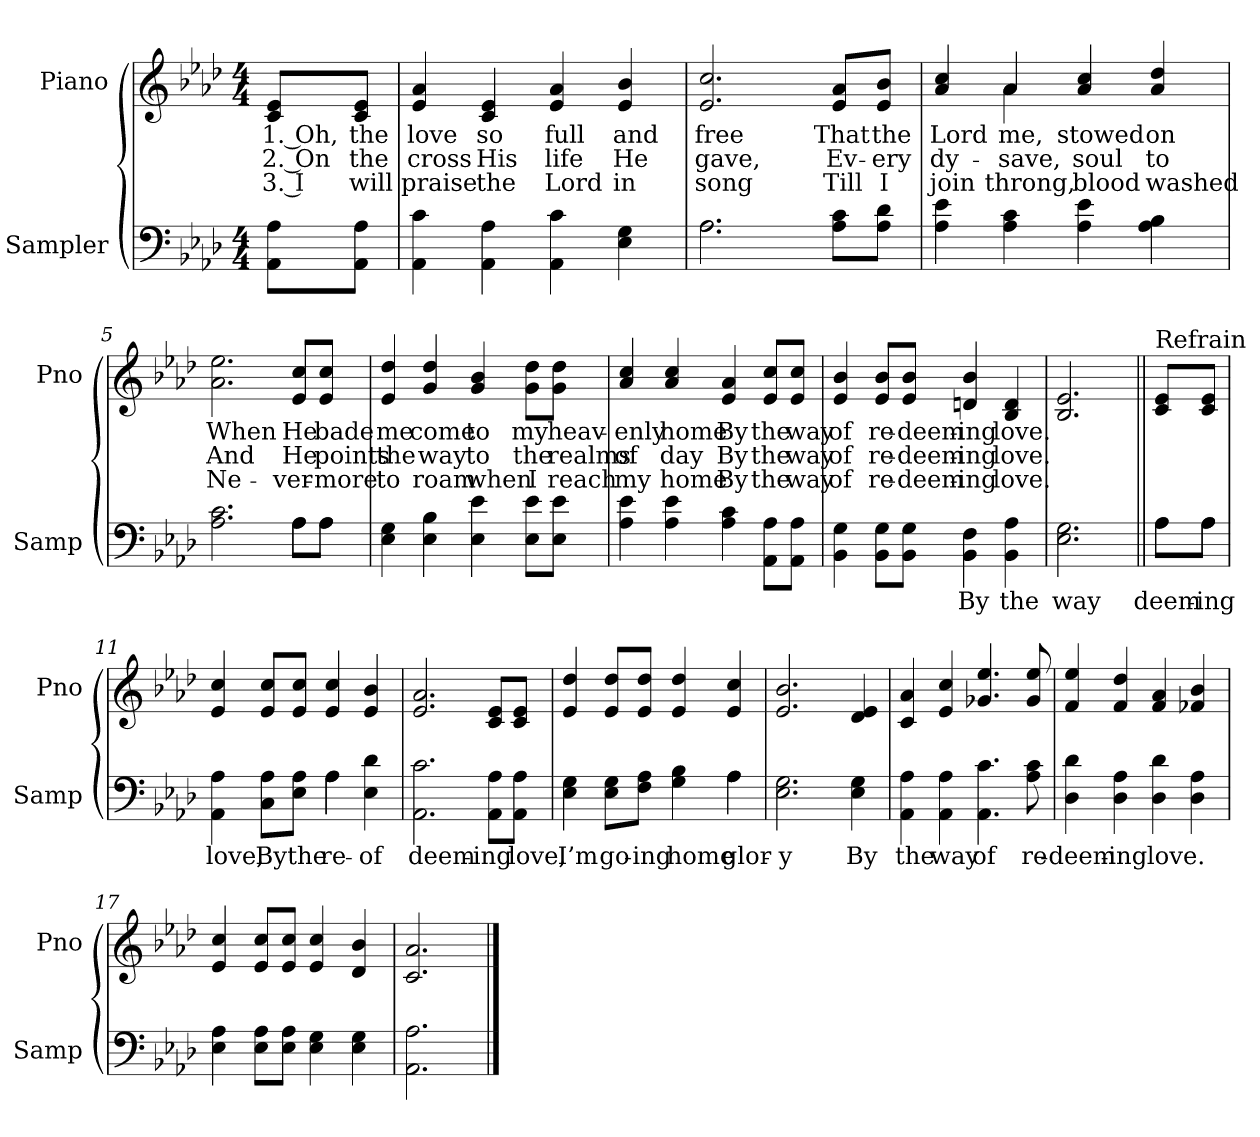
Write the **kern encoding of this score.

**kern	**text	**kern	**text	**text	**text
*part2	*part2	*part1	*part1	*part1	*part1
*staff2	*staff2	*staff1	*staff1	*staff1	*staff1
*I"Sampler	*	*I"Piano	*	*	*
*I'Samp	*	*I'Pno	*	*	*
*clefF4	*	*clefG2	*	*	*
*k[b-e-a-d-]	*	*k[b-e-a-d-]	*	*	*
*A-:	*	*A-:	*	*	*
*M4/4	*	*M4/4	*	*	*
=1	=1	=1	=1	=1	=1
8AA-\ 8A-\L	.	8c/ 8e-/L	1. Oh,	2. On	3. I
8AA-\ 8A-\J	.	8c/ 8e-/J	the	the	will
=2	=2	=2	=2	=2	=2
4AA-\ 4c\	.	4e-/ 4a-/	love	cross	praise
4AA-\ 4A-\	.	4c/ 4e-/	so	His	the
4AA-\ 4c\	.	4e-/ 4a-/	full	life	Lord
4E-\ 4G\	.	4e-/ 4b-/	and	He	in
=3	=3	=3	=3	=3	=3
*^	*	*	*	*	*
2.A-\	2.A-	.	2.e-/ 2.cc/	free	gave,	song
8A-\ 8c\L	4ryy	.	8e-/ 8a-/L	That	Ev-	Till
8A-\ 8d-\J	.	.	8e-/ 8b-/J	the	-ery	I
*v	*v	*	*	*	*	*
=4	=4	=4	=4	=4	=4
*	*	*^	*	*	*
4A-\ 4e-\	.	4a-/ 4cc/	4ryy	Lord	dy-	join
4A-\ 4c\	.	4a-/	4a-	me,	save,	throng,
4A-\ 4e-\	.	4a-/ 4cc/	2ryy	-stowed	soul	blood
4A-\ 4B-\	.	4a-/ 4dd-/	.	on	to	washed
*	*	*v	*v	*	*	*
=5	=5	=5	=5	=5	=5
*^	*	*	*	*	*
2.A-\ 2.c\	2.ryy	.	2.a-\ 2.ee-\	When	And	Ne-
8A-\L	8A-\L	.	8e-/ 8cc/L	He	He	-ver-
8A-\J	8A-\J	.	8e-/ 8cc/J	bade	points	-more
*v	*v	*	*	*	*	*
=6	=6	=6	=6	=6	=6
4E-\ 4G\	.	4e-/ 4dd-/	me	the	to
4E-\ 4B-\	.	4g/ 4dd-/	come	way	roam
4E-\ 4e-\	.	4g/ 4b-/	to	to	when
8E-\ 8e-\L	.	8g\ 8dd-\L	my	the	I
8E-\ 8e-\J	.	8g\ 8dd-\J	heav-	realms	reach
=7	=7	=7	=7	=7	=7
4A-\ 4e-\	.	4a-/ 4cc/	-enly	of	my
4A-\ 4e-\	.	4a-/ 4cc/	home	day	home
4A-\ 4c\	.	4e-/ 4a-/	By	By	By
8AA-\ 8A-\L	.	8e-/ 8cc/L	the	the	the
8AA-\ 8A-\J	.	8e-/ 8cc/J	way	way	way
=8	=8	=8	=8	=8	=8
4BB-\ 4G\	.	4e-/ 4b-/	of	of	of
8BB-\ 8G\L	.	8e-/ 8b-/L	re-	re-	re-
8BB-\ 8G\J	.	8e-/ 8b-/J	-deem-	-deem-	-deem-
4BB-\ 4F\	By	4dn/ 4b-/	-ing	-ing	-ing
4BB-\ 4A-\	the	4B-/ 4d/	love.	love.	love.
=9	=9	=9	=9	=9	=9
2.E-\ 2.G\	way	2.B-/ 2.e-/	.	.	.
=10||	=10||	=10||	=10||	=10||	=10||
*^	*	*	*	*	*
!	!	!	!LO:TX:t=Refrain	!	!	!
8A-\L	8A-\L	-deem-	8c/ 8e-/L	.	.	.
8A-\J	8A-\J	-ing	8c/ 8e-/J	.	.	.
=11	=11	=11	=11	=11	=11	=11
4AA-\ 4A-\	2ryy	love,	4e-/ 4cc/	.	.	.
8C\ 8A-\L	.	By	8e-/ 8cc/L	.	.	.
8E-\ 8A-\J	.	the	8e-/ 8cc/J	.	.	.
4A-\	4A-	re-	4e-/ 4cc/	.	.	.
4E-\ 4d-\	4ryy	of	4e-/ 4b-/	.	.	.
*v	*v	*	*	*	*	*
=12	=12	=12	=12	=12	=12
2.AA-\ 2.c\	-deem-	2.e-/ 2.a-/	.	.	.
8AA-\ 8A-\L	-ing	8c/ 8e-/L	.	.	.
8AA-\ 8A-\J	love,	8c/ 8e-/J	.	.	.
=13	=13	=13	=13	=13	=13
*^	*	*	*	*	*
4E-\ 4G\	2.ryy	I’m	4e-/ 4dd-/	.	.	.
8E-\ 8G\L	.	go-	8e-/ 8dd-/L	.	.	.
8F\ 8A-\J	.	-ing	8e-/ 8dd-/J	.	.	.
4G\ 4B-\	.	home	4e-/ 4dd-/	.	.	.
4A-\	4A-	glor-	4e-/ 4cc/	.	.	.
*v	*v	*	*	*	*	*
=14	=14	=14	=14	=14	=14
2.E-\ 2.G\	-y	2.e-/ 2.b-/	.	.	.
4E-\ 4G\	By	4d-/ 4e-/	.	.	.
=15	=15	=15	=15	=15	=15
4AA-\ 4A-\	the	4c/ 4a-/	.	.	.
4AA-\ 4A-\	way	4e-/ 4cc/	.	.	.
4.AA-\ 4.c\	of	4.g-X/ 4.ee-/	.	.	.
8A-\ 8c\	re-	8g-/ 8ee-/	.	.	.
=16	=16	=16	=16	=16	=16
4D-\ 4d-\	-deem-	4f/ 4ee-/	.	.	.
4D-\ 4A-\	-ing	4f/ 4dd-/	.	.	.
4D-\ 4d-\	love.	4f/ 4a-/	.	.	.
4D-\ 4A-\	.	4f-X/ 4b-/	.	.	.
=17	=17	=17	=17	=17	=17
4E-\ 4A-\	.	4e-/ 4cc/	.	.	.
8E-\ 8A-\L	.	8e-/ 8cc/L	.	.	.
8E-\ 8A-\J	.	8e-/ 8cc/J	.	.	.
4E-\ 4G\	.	4e-/ 4cc/	.	.	.
4E-\ 4G\	.	4d-/ 4b-/	.	.	.
=18	=18	=18	=18	=18	=18
2.AA-\ 2.A-\	.	2.c/ 2.a-/	.	.	.
==	==	==	==	==	==
*-	*-	*-	*-	*-	*-
